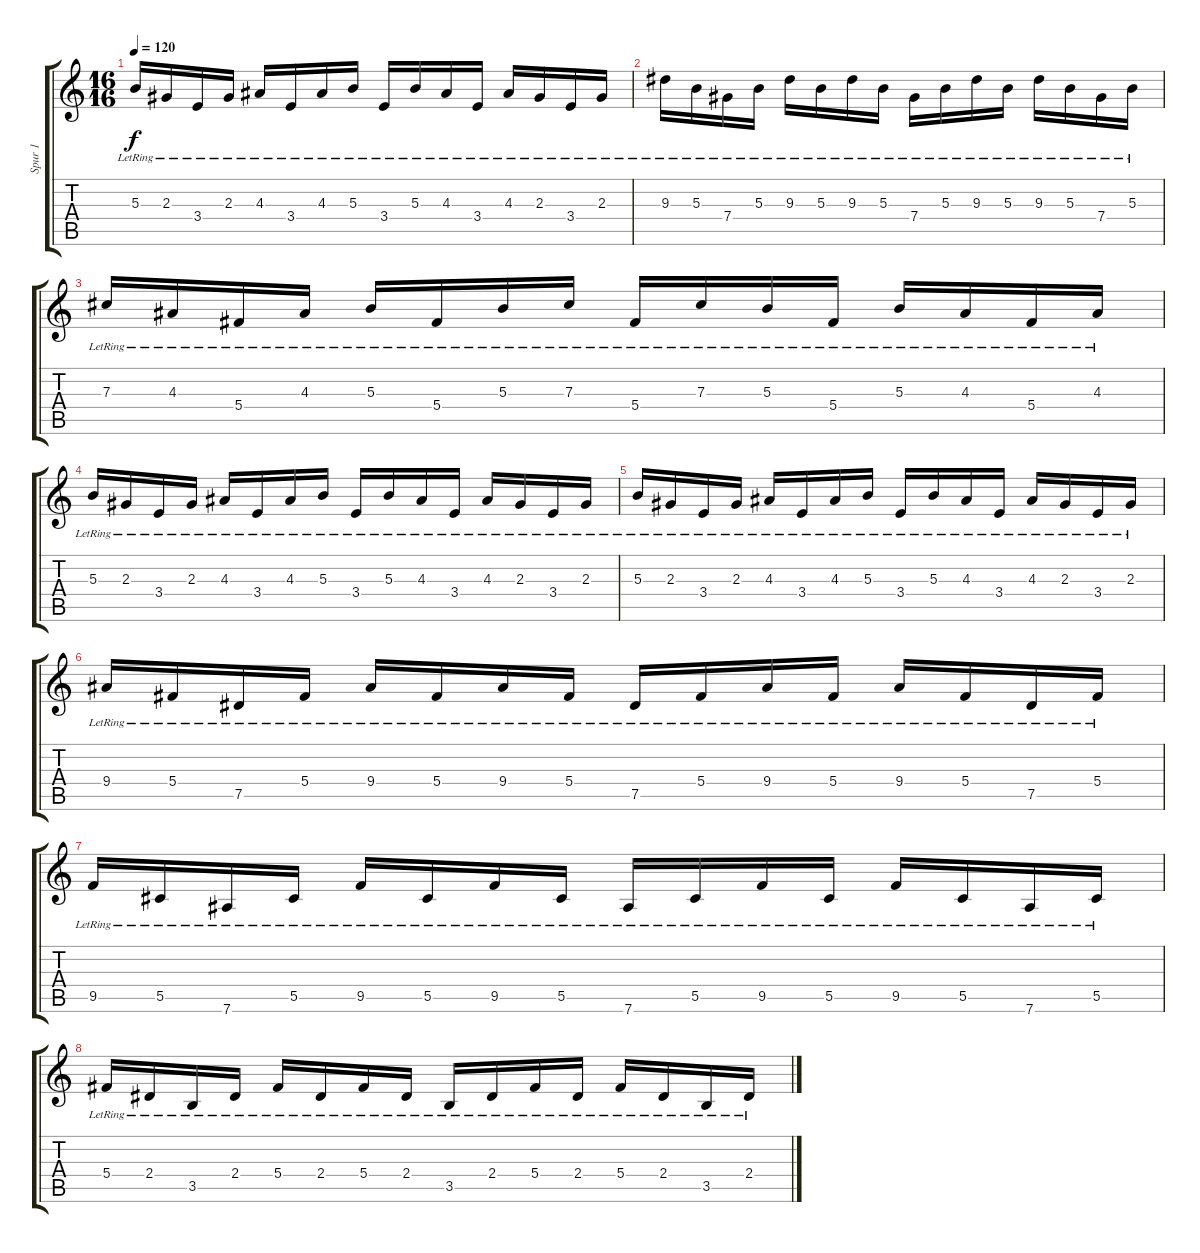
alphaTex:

\track ("Spur 1" "Spur 1") {instrument acousticguitarsteel}
\staff {score tabs}
\tuning (Eb4 Bb3 Gb3 Db3 Ab2 Eb2) {hide}
\ts (16 16)
\tempo 120
\clef g2
\ks c
5.3{lr}.16{dy f} 2.3{lr}.16 3.4{lr}.16 2.3{lr}.16 4.3{lr}.16 3.4{lr}.16 4.3{lr}.16 5.3{lr}.16 3.4{lr}.16 5.3{lr}.16 4.3{lr}.16 3.4{lr}.16 4.3{lr}.16 2.3{lr}.16 3.4{lr}.16 2.3{lr}.16 |
9.3{lr}.16 5.3{lr}.16 7.4{lr}.16 5.3{lr}.16 9.3{lr}.16 5.3{lr}.16 9.3{lr}.16 5.3{lr}.16 7.4{lr}.16 5.3{lr}.16 9.3{lr}.16 5.3{lr}.16 9.3{lr}.16 5.3{lr}.16 7.4{lr}.16 5.3{lr}.16 |
7.3{lr}.16 4.3{lr}.16 5.4{lr}.16 4.3{lr}.16 5.3{lr}.16 5.4{lr}.16 5.3{lr}.16 7.3{lr}.16 5.4{lr}.16 7.3{lr}.16 5.3{lr}.16 5.4{lr}.16 5.3{lr}.16 4.3{lr}.16 5.4{lr}.16 4.3{lr}.16 |
5.3{lr}.16 2.3{lr}.16 3.4{lr}.16 2.3{lr}.16 4.3{lr}.16 3.4{lr}.16 4.3{lr}.16 5.3{lr}.16 3.4{lr}.16 5.3{lr}.16 4.3{lr}.16 3.4{lr}.16 4.3{lr}.16 2.3{lr}.16 3.4{lr}.16 2.3{lr}.16 |
5.3{lr}.16 2.3{lr}.16 3.4{lr}.16 2.3{lr}.16 4.3{lr}.16 3.4{lr}.16 4.3{lr}.16 5.3{lr}.16 3.4{lr}.16 5.3{lr}.16 4.3{lr}.16 3.4{lr}.16 4.3{lr}.16 2.3{lr}.16 3.4{lr}.16 2.3{lr}.16 |
9.4{lr}.16 5.4{lr}.16 7.5{lr}.16 5.4{lr}.16 9.4{lr}.16 5.4{lr}.16 9.4{lr}.16 5.4{lr}.16 7.5{lr}.16 5.4{lr}.16 9.4{lr}.16 5.4{lr}.16 9.4{lr}.16 5.4{lr}.16 7.5{lr}.16 5.4{lr}.16 |
9.5{lr}.16 5.5{lr}.16 7.6{lr}.16 5.5{lr}.16 9.5{lr}.16 5.5{lr}.16 9.5{lr}.16 5.5{lr}.16 7.6{lr}.16 5.5{lr}.16 9.5{lr}.16 5.5{lr}.16 9.5{lr}.16 5.5{lr}.16 7.6{lr}.16 5.5{lr}.16 |
5.4{lr}.16 2.4{lr}.16 3.5{lr}.16 2.4{lr}.16 5.4{lr}.16 2.4{lr}.16 5.4{lr}.16 2.4{lr}.16 3.5{lr}.16 2.4{lr}.16 5.4{lr}.16 2.4{lr}.16 5.4{lr}.16 2.4{lr}.16 3.5{lr}.16 2.4{lr}.16
